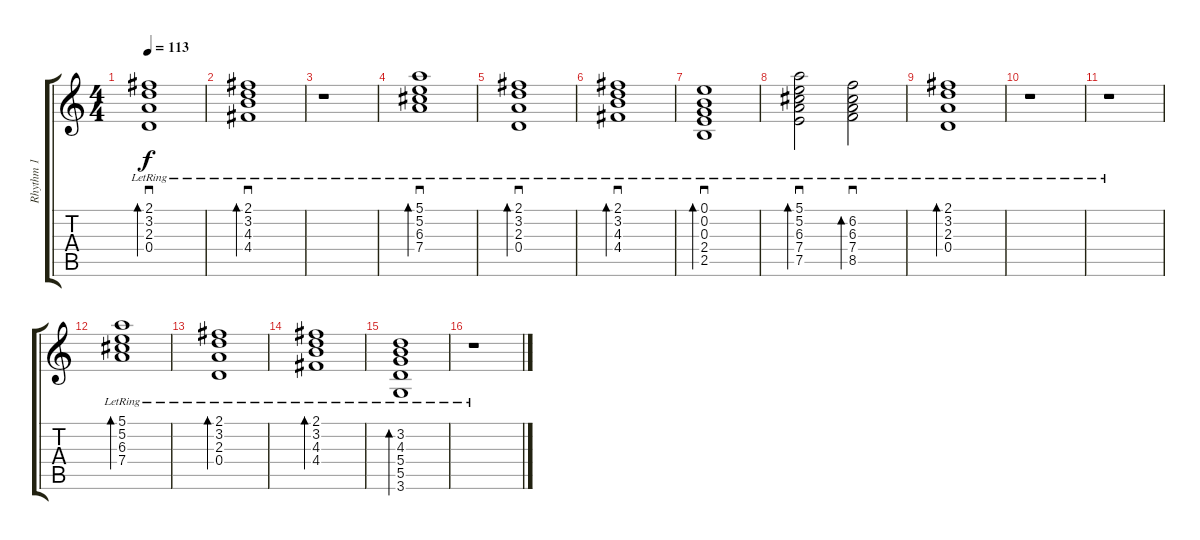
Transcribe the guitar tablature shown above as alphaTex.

\track ("Rhythm 1" "Rhythm 1") {instrument acousticguitarnylon}
\staff {score tabs}
\tuning (E4 B3 G3 D3 A2 E2) {hide}
\ts (4 4)
\tempo 113
\clef g2
\ks c
(2.1{lr} 3.2{lr} 2.3{lr} 0.4{lr}).1{sd bd 60 dy f instrument acousticguitarnylon} |
(2.1{lr} 3.2{lr} 4.3{lr} 4.4{lr}).1{sd bd 60} |
r.1 |
(5.1{lr} 5.2{lr} 6.3{lr} 7.4{lr}).1{sd bd 60} |
(2.1{lr} 3.2{lr} 2.3{lr} 0.4{lr}).1{sd bd 60} |
(2.1{lr} 3.2{lr} 4.3{lr} 4.4{lr}).1{sd bd 60} |
(0.1{lr} 0.2{lr} 0.3{lr} 2.4{lr} 2.5{lr}).1{sd bd 60} |
(5.1{lr} 5.2{lr} 6.3{lr} 7.4{lr} 7.5{lr}).2{sd bd 60} (6.2{lr} 6.3{lr} 7.4{lr} 8.5{lr}).2{sd bd 60} |
(2.1{lr} 3.2{lr} 2.3{lr} 0.4{lr}).1{bd 60} |
r.1 |
r.1 |
(5.1 5.2{lr} 6.3{lr} 7.4{lr}).1{bd 60} |
(2.1{lr} 3.2{lr} 2.3{lr} 0.4{lr}).1{bd 60} |
(2.1{lr} 3.2{lr} 4.3{lr} 4.4{lr}).1{bd 120} |
(3.2{lr} 4.3{lr} 5.4{lr} 5.5{lr} 3.6{lr}).1{bd 60} |
r.1
